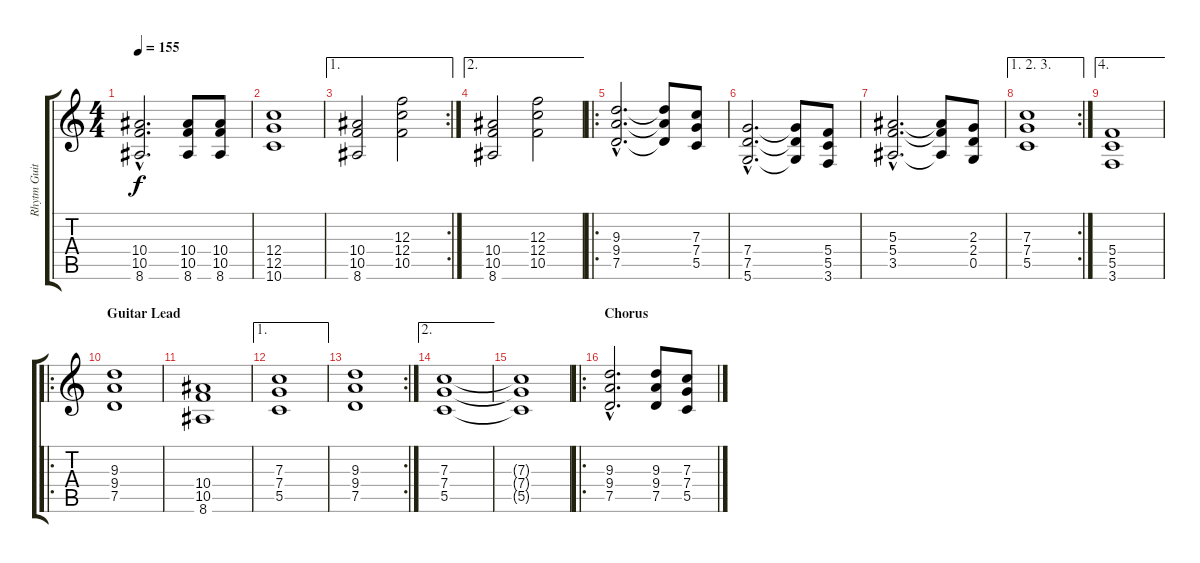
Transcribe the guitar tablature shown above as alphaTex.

\track ("Rhytm Guitar" "Rhytm Guit") {instrument distortionguitar}
\staff {score tabs}
\tuning (D4 A3 F3 C3 G2 D2) {hide}
\ts (4 4)
\tempo 155
\clef g2
\ks c
(10.4{hac} 10.5{hac} 8.6{hac}).2{d dy f} (10.4 10.5 8.6).8 (10.4 10.5 8.6).8 |
(12.4 12.5 10.6).1 |
\ae 1
\rc 2
(10.4 10.5 8.6).2 (12.3 12.4 10.5).2 |
\ae 2
(10.4 10.5 8.6).2 (12.3 12.4 10.5).2 |
\ro
(9.3{hac} 9.4{hac} 7.5{hac}).2{d} (9.3{t} 9.4{t} 7.5{t}).8 (7.3 7.4 5.5).8 |
(7.4{hac} 7.5{hac} 5.6{hac}).2{d} (7.4{t} 7.5{t} 5.6{t}).8 (5.4 5.5 3.6).8 |
(5.3{hac} 5.4{hac} 3.5{hac}).2{d} (5.3{t} 5.4{t} 3.5{t}).8 (2.3 2.4 0.5).8 |
\ae (1 2 3)
\rc 2
(7.3 7.4 5.5).1 |
\ae 4
(5.4 5.5 3.6).1 |
\ro
\section ("" "Guitar Lead")
(9.3 9.4 7.5).1 |
(10.4 10.5 8.6).1 |
\ae 1
(7.3 7.4 5.5).1 |
\rc 2
(9.3 9.4 7.5).1 |
\ae 2
(7.3 7.4 5.5).1 |
(7.3{t} 7.4{t} 5.5{t}).1 |
\ro
\section ("" "Chorus")
(9.3{hac} 9.4{hac} 7.5{hac}).2{d} (9.3 9.4 7.5).8 (7.3 7.4 5.5).8
